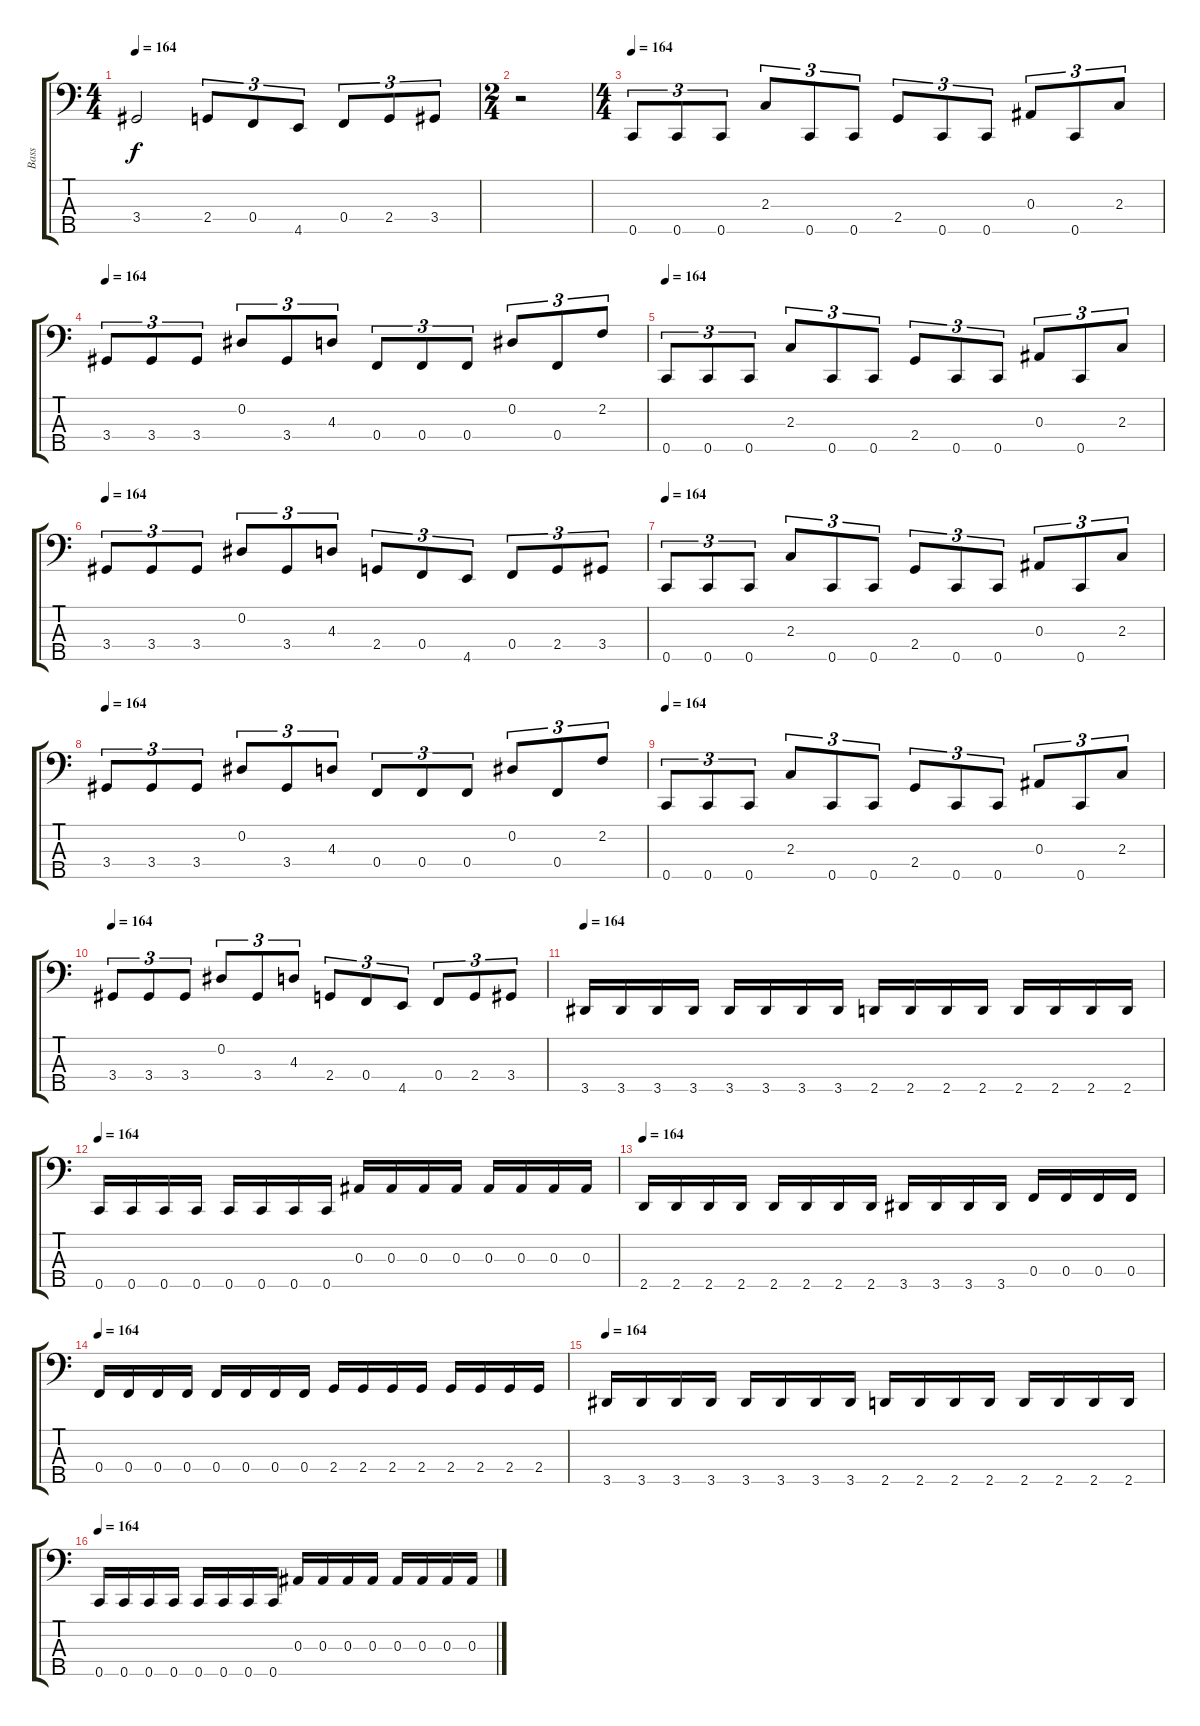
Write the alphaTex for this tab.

\track ("Bass" "Bass") {instrument electricbassfinger}
\staff {score tabs}
\tuning (Ab2 Eb2 Bb1 F1 C1) {hide}
\ts (4 4)
\tempo 164
\clef f4
\ks c
3.4.2{dy f} 2.4.8{tu (3 2)} 0.4.8{tu (3 2)} 4.5.8{tu (3 2)} 0.4.8{tu (3 2)} 2.4.8{tu (3 2)} 3.4.8{tu (3 2)} |
\ts (2 4)
r.2 |
\ts (4 4)
\tempo 164
0.5.8{tu (3 2)} 0.5.8{tu (3 2)} 0.5.8{tu (3 2)} 2.3.8{tu (3 2)} 0.5.8{tu (3 2)} 0.5.8{tu (3 2)} 2.4.8{tu (3 2)} 0.5.8{tu (3 2)} 0.5.8{tu (3 2)} 0.3.8{tu (3 2)} 0.5.8{tu (3 2)} 2.3.8{tu (3 2)} |
\tempo 164
3.4.8{tu (3 2)} 3.4.8{tu (3 2)} 3.4.8{tu (3 2)} 0.2.8{tu (3 2)} 3.4.8{tu (3 2)} 4.3.8{tu (3 2)} 0.4.8{tu (3 2)} 0.4.8{tu (3 2)} 0.4.8{tu (3 2)} 0.2.8{tu (3 2)} 0.4.8{tu (3 2)} 2.2.8{tu (3 2)} |
\tempo 164
0.5.8{tu (3 2)} 0.5.8{tu (3 2)} 0.5.8{tu (3 2)} 2.3.8{tu (3 2)} 0.5.8{tu (3 2)} 0.5.8{tu (3 2)} 2.4.8{tu (3 2)} 0.5.8{tu (3 2)} 0.5.8{tu (3 2)} 0.3.8{tu (3 2)} 0.5.8{tu (3 2)} 2.3.8{tu (3 2)} |
\tempo 164
3.4.8{tu (3 2)} 3.4.8{tu (3 2)} 3.4.8{tu (3 2)} 0.2.8{tu (3 2)} 3.4.8{tu (3 2)} 4.3.8{tu (3 2)} 2.4.8{tu (3 2)} 0.4.8{tu (3 2)} 4.5.8{tu (3 2)} 0.4.8{tu (3 2)} 2.4.8{tu (3 2)} 3.4.8{tu (3 2)} |
\tempo 164
0.5.8{tu (3 2)} 0.5.8{tu (3 2)} 0.5.8{tu (3 2)} 2.3.8{tu (3 2)} 0.5.8{tu (3 2)} 0.5.8{tu (3 2)} 2.4.8{tu (3 2)} 0.5.8{tu (3 2)} 0.5.8{tu (3 2)} 0.3.8{tu (3 2)} 0.5.8{tu (3 2)} 2.3.8{tu (3 2)} |
\tempo 164
3.4.8{tu (3 2)} 3.4.8{tu (3 2)} 3.4.8{tu (3 2)} 0.2.8{tu (3 2)} 3.4.8{tu (3 2)} 4.3.8{tu (3 2)} 0.4.8{tu (3 2)} 0.4.8{tu (3 2)} 0.4.8{tu (3 2)} 0.2.8{tu (3 2)} 0.4.8{tu (3 2)} 2.2.8{tu (3 2)} |
\tempo 164
0.5.8{tu (3 2)} 0.5.8{tu (3 2)} 0.5.8{tu (3 2)} 2.3.8{tu (3 2)} 0.5.8{tu (3 2)} 0.5.8{tu (3 2)} 2.4.8{tu (3 2)} 0.5.8{tu (3 2)} 0.5.8{tu (3 2)} 0.3.8{tu (3 2)} 0.5.8{tu (3 2)} 2.3.8{tu (3 2)} |
\tempo 164
3.4.8{tu (3 2)} 3.4.8{tu (3 2)} 3.4.8{tu (3 2)} 0.2.8{tu (3 2)} 3.4.8{tu (3 2)} 4.3.8{tu (3 2)} 2.4.8{tu (3 2)} 0.4.8{tu (3 2)} 4.5.8{tu (3 2)} 0.4.8{tu (3 2)} 2.4.8{tu (3 2)} 3.4.8{tu (3 2)} |
\tempo 164
3.5.16 3.5.16 3.5.16 3.5.16 3.5.16 3.5.16 3.5.16 3.5.16 2.5.16 2.5.16 2.5.16 2.5.16 2.5.16 2.5.16 2.5.16 2.5.16 |
\tempo 164
0.5.16 0.5.16 0.5.16 0.5.16 0.5.16 0.5.16 0.5.16 0.5.16 0.3.16 0.3.16 0.3.16 0.3.16 0.3.16 0.3.16 0.3.16 0.3.16 |
\tempo 164
2.5.16 2.5.16 2.5.16 2.5.16 2.5.16 2.5.16 2.5.16 2.5.16 3.5.16 3.5.16 3.5.16 3.5.16 0.4.16 0.4.16 0.4.16 0.4.16 |
\tempo 164
0.4.16 0.4.16 0.4.16 0.4.16 0.4.16 0.4.16 0.4.16 0.4.16 2.4.16 2.4.16 2.4.16 2.4.16 2.4.16 2.4.16 2.4.16 2.4.16 |
\tempo 164
3.5.16 3.5.16 3.5.16 3.5.16 3.5.16 3.5.16 3.5.16 3.5.16 2.5.16 2.5.16 2.5.16 2.5.16 2.5.16 2.5.16 2.5.16 2.5.16 |
\tempo 164
0.5.16 0.5.16 0.5.16 0.5.16 0.5.16 0.5.16 0.5.16 0.5.16 0.3.16 0.3.16 0.3.16 0.3.16 0.3.16 0.3.16 0.3.16 0.3.16
